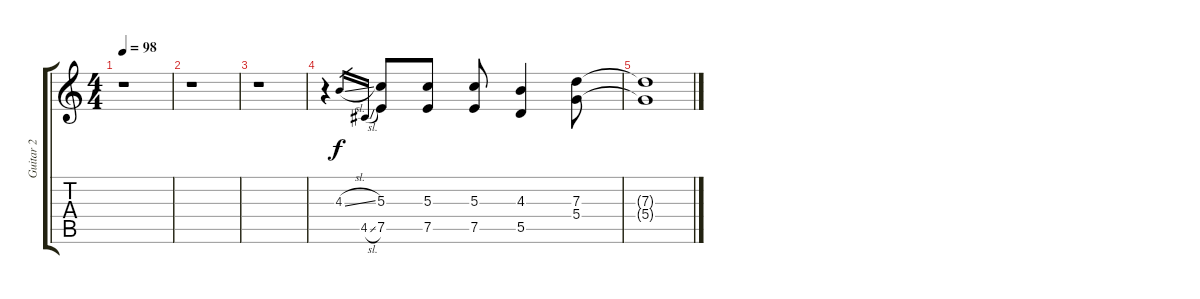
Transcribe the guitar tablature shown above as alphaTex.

\track ("Guitar 2" "Guitar 2") {instrument acousticguitarnylon}
\staff {score tabs}
\tuning (E4 B3 G3 D3 A2 E2) {hide}
\ts (4 4)
\tempo 98
\clef g2
\ks c
r.1{dy f} |
r.1 |
r.1 |
r.4 4.3{sl}.16{gr} 4.5{sl}.16{gr} (5.3 7.5).8 (5.3 7.5).8 (5.3 7.5).8 (4.3 5.5).4 (7.3 5.4).8 |
(7.3{t} 5.4{t}).1
